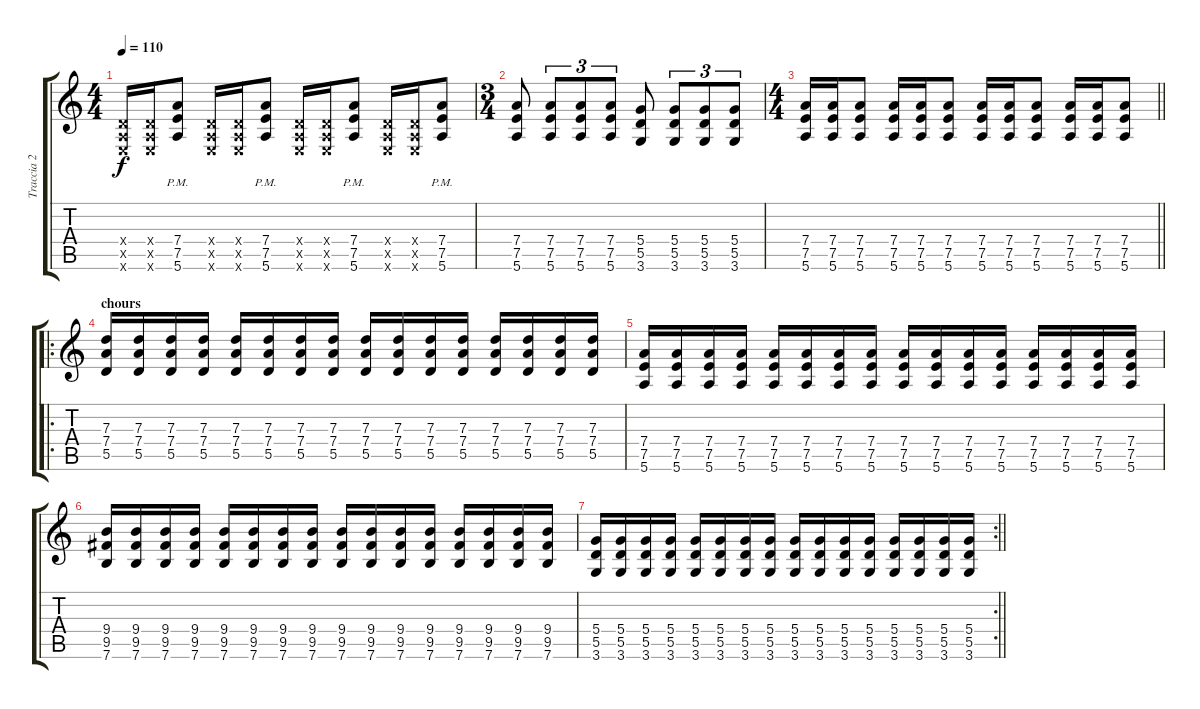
\track ("Traccia 2" "Traccia 2") {instrument distortionguitar}
\staff {score tabs}
\tuning (E4 B3 G3 D3 A2 E2) {hide}
\ts (4 4)
\tempo 110
\clef g2
\ks c
(0.4{x} 0.5{x} 0.6{x}).16{dy f} (0.4{x} 0.5{x} 0.6{x}).16 (7.4{pm} 7.5{pm} 5.6{pm}).8 (0.4{x} 0.5{x} 0.6{x}).16 (0.4{x} 0.5{x} 0.6{x}).16 (7.4{pm} 7.5{pm} 5.6{pm}).8 (0.4{x} 0.5{x} 0.6{x}).16 (0.4{x} 0.5{x} 0.6{x}).16 (7.4{pm} 7.5{pm} 5.6{pm}).8 (0.4{x} 0.5{x} 0.6{x}).16 (0.4{x} 0.5{x} 0.6{x}).16 (7.4{pm} 7.5{pm} 5.6{pm}).8 |
\ts (3 4)
(7.4 7.5 5.6).8 (7.4 7.5 5.6).8{tu (3 2)} (7.4 7.5 5.6).8{tu (3 2)} (7.4 7.5 5.6).8{tu (3 2)} (5.4 5.5 3.6).8 (5.4 5.5 3.6).8{tu (3 2)} (5.4 5.5 3.6).8{tu (3 2)} (5.4 5.5 3.6).8{tu (3 2)} |
\ts (4 4)
\barLineRight lightlight
(7.4 7.5 5.6).16 (7.4 7.5 5.6).16 (7.4 7.5 5.6).8 (7.4 7.5 5.6).16 (7.4 7.5 5.6).16 (7.4 7.5 5.6).8 (7.4 7.5 5.6).16 (7.4 7.5 5.6).16 (7.4 7.5 5.6).8 (7.4 7.5 5.6).16 (7.4 7.5 5.6).16 (7.4 7.5 5.6).8 |
\ro
\section ("" "chours")
(7.3 7.4 5.5).16 (7.3 7.4 5.5).16 (7.3 7.4 5.5).16 (7.3 7.4 5.5).16 (7.3 7.4 5.5).16 (7.3 7.4 5.5).16 (7.3 7.4 5.5).16 (7.3 7.4 5.5).16 (7.3 7.4 5.5).16 (7.3 7.4 5.5).16 (7.3 7.4 5.5).16 (7.3 7.4 5.5).16 (7.3 7.4 5.5).16 (7.3 7.4 5.5).16 (7.3 7.4 5.5).16 (7.3 7.4 5.5).16 |
(7.4 7.5 5.6).16 (7.4 7.5 5.6).16 (7.4 7.5 5.6).16 (7.4 7.5 5.6).16 (7.4 7.5 5.6).16 (7.4 7.5 5.6).16 (7.4 7.5 5.6).16 (7.4 7.5 5.6).16 (7.4 7.5 5.6).16 (7.4 7.5 5.6).16 (7.4 7.5 5.6).16 (7.4 7.5 5.6).16 (7.4 7.5 5.6).16 (7.4 7.5 5.6).16 (7.4 7.5 5.6).16 (7.4 7.5 5.6).16 |
(9.4 9.5 7.6).16 (9.4 9.5 7.6).16 (9.4 9.5 7.6).16 (9.4 9.5 7.6).16 (9.4 9.5 7.6).16 (9.4 9.5 7.6).16 (9.4 9.5 7.6).16 (9.4 9.5 7.6).16 (9.4 9.5 7.6).16 (9.4 9.5 7.6).16 (9.4 9.5 7.6).16 (9.4 9.5 7.6).16 (9.4 9.5 7.6).16 (9.4 9.5 7.6).16 (9.4 9.5 7.6).16 (9.4 9.5 7.6).16 |
\rc 2
\barLineRight lightlight
(5.4 5.5 3.6).16 (5.4 5.5 3.6).16 (5.4 5.5 3.6).16 (5.4 5.5 3.6).16 (5.4 5.5 3.6).16 (5.4 5.5 3.6).16 (5.4 5.5 3.6).16 (5.4 5.5 3.6).16 (5.4 5.5 3.6).16 (5.4 5.5 3.6).16 (5.4 5.5 3.6).16 (5.4 5.5 3.6).16 (5.4 5.5 3.6).16 (5.4 5.5 3.6).16 (5.4 5.5 3.6).16 (5.4 5.5 3.6).16
